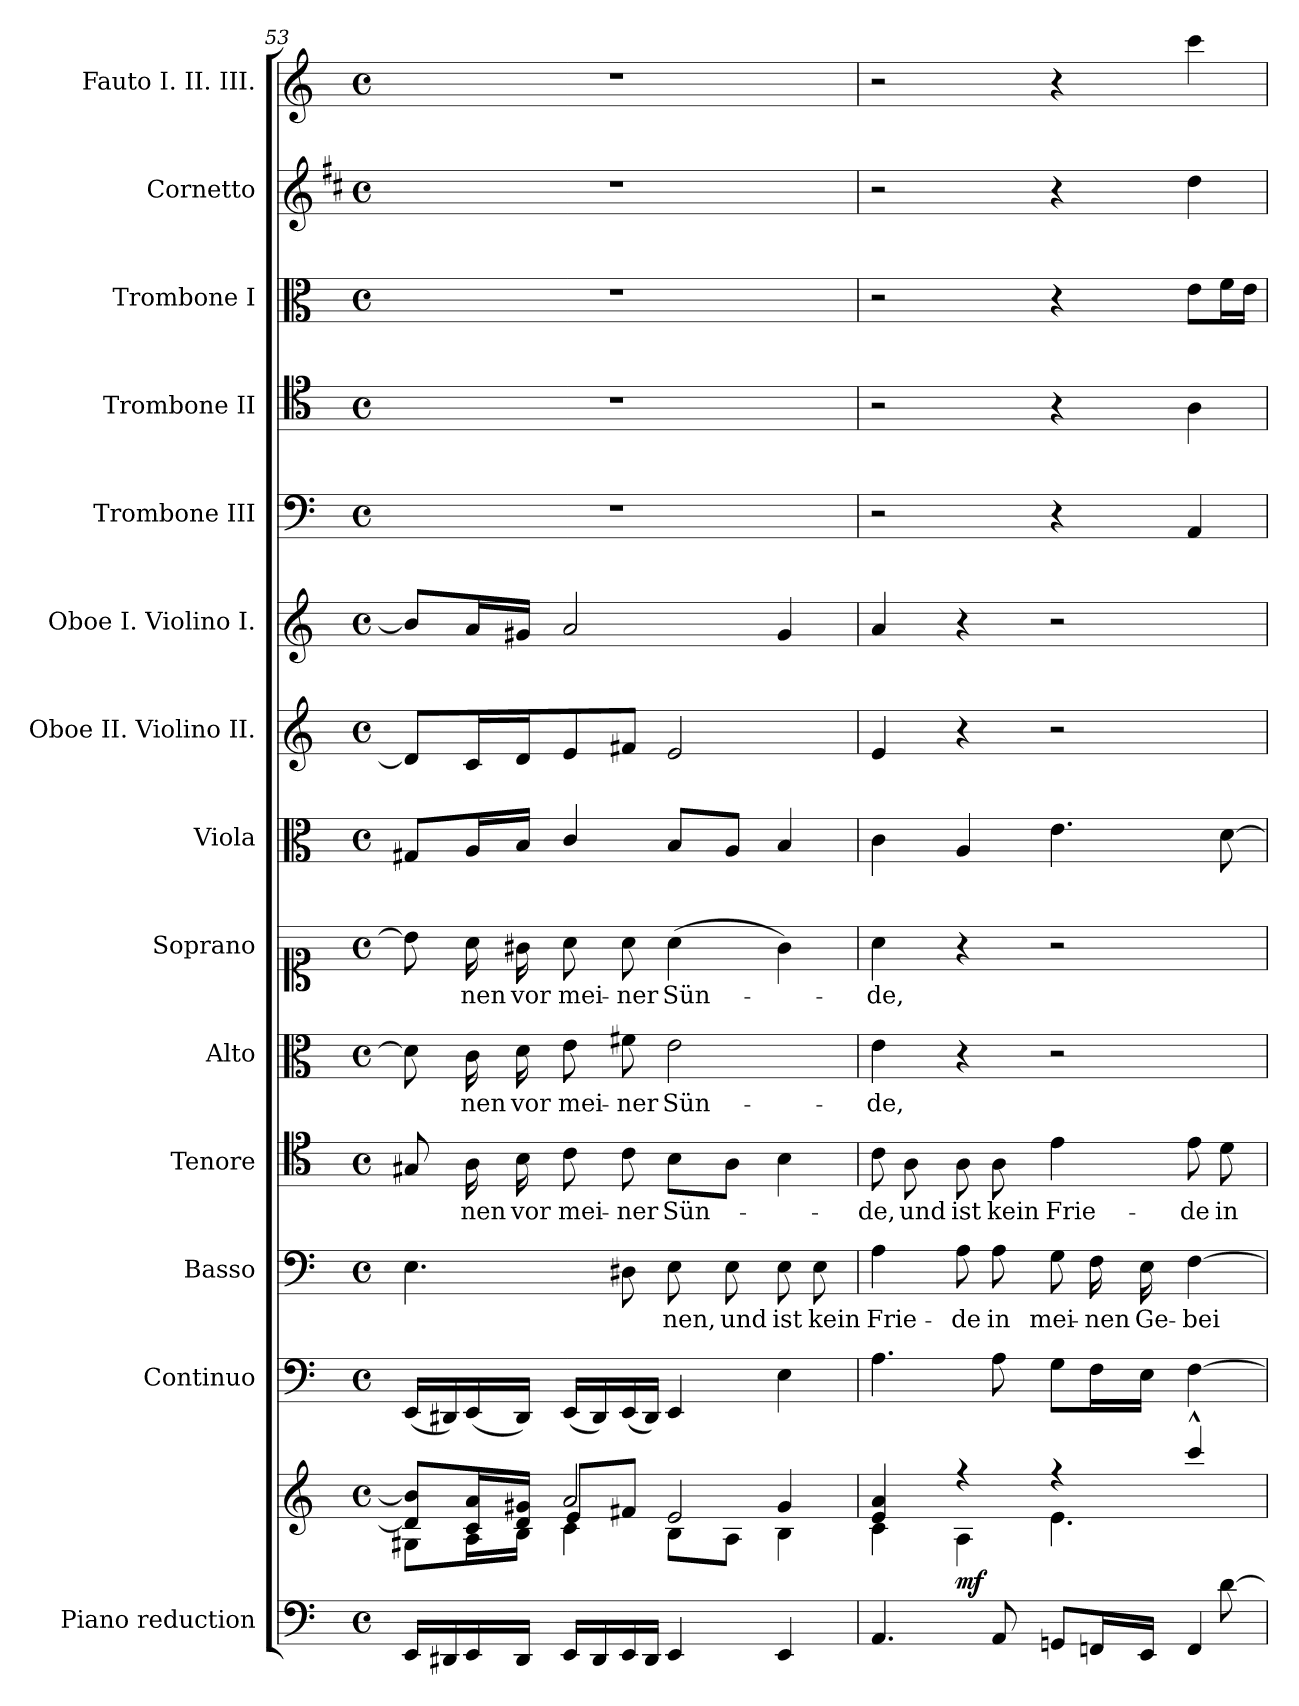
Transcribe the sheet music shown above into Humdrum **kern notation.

**kern	**kern	**dynam	**kern	**kern	**text	**kern	**text	**kern	**text	**kern	**text	**kern	**kern	**kern	**kern	**kern	**kern	**kern	**kern
*part14	*part14	*part14	*part13	*part12	*part12	*part11	*part11	*part10	*part10	*part9	*part9	*part8	*part7	*part6	*part5	*part4	*part3	*part2	*part1
*staff15	*staff14	*staff14/15	*staff13	*staff12	*staff12	*staff11	*staff11	*staff10	*staff10	*staff9	*staff9	*staff8	*staff7	*staff6	*staff5	*staff4	*staff3	*staff2	*staff1
*I"Piano reduction	*	*	*I"Continuo	*I"Basso	*	*I"Tenore	*	*I"Alto	*	*I"Soprano	*	*I"Viola	*I"Oboe II. Violino II.	*I"Oboe I. Violino I.	*I"Trombone III	*I"Trombone II	*I"Trombone I	*I"Cornetto	*I"Fauto I. II. III.
*I'Pno	*	*	*	*	*	*	*	*	*	*	*	*	*	*I'Ob	*I'Trb	*I'Trb	*I'Trb	*	*
*clefF4	*clefG2	*	*clefF4	*clefF4	*	*clefC4	*	*clefC3	*	*clefC1	*	*clefC3	*clefG2	*clefG2	*clefF4	*clefC4	*clefC3	*clefG2	*clefG2
*	*	*	*	*	*	*	*	*	*	*	*	*	*	*	*	*ITrd7c12	*ITrd7c12	*ITrd1c2	*
*k[]	*k[]	*	*k[]	*k[]	*	*k[]	*	*k[]	*	*k[]	*	*k[]	*k[]	*k[]	*k[]	*k[]	*k[]	*k[]	*k[]
*M4/4	*M4/4	*	*M4/4	*M4/4	*	*M4/4	*	*M4/4	*	*M4/4	*	*M4/4	*M4/4	*M4/4	*M4/4	*M4/4	*M4/4	*M4/4	*M4/4
*met(c)	*met(c)	*	*met(c)	*met(c)	*	*met(c)	*	*met(c)	*	*met(c)	*	*met(c)	*met(c)	*met(c)	*met(c)	*met(c)	*met(c)	*met(c)	*met(c)
=53	=53	=53	=53	=53	=53	=53	=53	=53	=53	=53	=53	=53	=53	=53	=53	=53	=53	=53	=53
*	*^	*	*	*	*	*	*	*	*	*	*	*	*	*	*	*	*	*	*
*	*	*^	*	*	*	*	*	*	*	*	*	*	*	*	*	*	*	*	*	*
16EE/LL	8d/] 8b/]L	8G#X\L	4ryy	.	(16EE/LL	4.E\	.	8G#X/	.	8d\]	.	8b\]	.	8G#X/L	8d/L]	8b/L]	1r	1r	1r	1r	1r
16DD#X/	.	.	.	.	16DD#X/)	.	.	.	.	.	.	.	.	.	.	.	.	.	.	.	.
!	!	!	!	!	!	!	!	!	!LO:LY:b	!	!LO:LY:b	!	!LO:LY:b	!	!	!	!	!	!	!	!
16EE/	16c/ 16a/L	16A\L	.	.	(16EE/	.	.	16A\	-nen	16c\	-nen	16a\	-nen	16A/L	16c/L	16a/L	.	.	.	.	.
!	!	!	!	!	!	!	!	!	!LO:LY:b	!	!LO:LY:b	!	!LO:LY:b	!	!	!	!	!	!	!	!
16DD#/JJ	16d/ 16g#X/JJ	16B\JJ	.	.	16DD#/JJ)	.	.	16B\	vor	16d\	vor	16g#X\	vor	16B/JJ	16d/J	16g#X/JJ	.	.	.	.	.
!	!	!	!	!	!	!	!	!	!LO:LY:b	!	!LO:LY:b	!	!LO:LY:b	!	!	!	!	!	!	!	!
16EE/LL	2a/	4c\	8e/L	.	(16EE/LL	.	.	8c\	mei-	8e\	mei-	8a\	mei-	4c/	8e/	2a/	.	.	.	.	.
16DD#/	.	.	.	.	16DD#/)	.	.	.	.	.	.	.	.	.	.	.	.	.	.	.	.
!	!	!	!	!	!	!	!	!	!LO:LY:b	!	!LO:LY:b	!	!LO:LY:b	!	!	!	!	!	!	!	!
16EE/	.	.	8f#X/J	.	(16EE/	8D#X\	.	8c\	ner	8f#X\	ner	8a\	ner	.	8f#X/J	.	.	.	.	.	.
16DD#/JJ	.	.	.	.	16DD#/JJ)	.	.	.	.	.	.	.	.	.	.	.	.	.	.	.	.
!	!	!	!	!	!	!	!LO:LY:b	!	!LO:LY:b	!	!LO:LY:b	!	!LO:LY:b	!	!	!	!	!	!	!	!
4EE/	.	8B\L	2e/	.	4EE/	8E\	-nen,	8B\L	Sün-	2e\	Sün-	(4a\	Sün-	8B/L	2e/	.	.	.	.	.	.
!	!	!	!	!	!	!	!LO:LY:b	!	!	!	!	!	!	!	!	!	!	!	!	!	!
.	.	8A\J	.	.	.	8E\	und	8A\J	.	.	.	.	.	8A/J	.	.	.	.	.	.	.
!	!	!	!	!	!	!	!LO:LY:b	!	!	!	!	!	!	!	!	!	!	!	!	!	!
4EE/	4g#/	4B\	.	.	4E\	8E\	ist	4B\	.	.	.	4g#\)	.	4B/	.	4g#/	.	.	.	.	.
!	!	!	!	!	!	!	!LO:LY:b	!	!	!	!	!	!	!	!	!	!	!	!	!	!
.	.	.	.	.	.	8E\	kein	.	.	.	.	.	.	.	.	.	.	.	.	.	.
*	*	*v	*v	*	*	*	*	*	*	*	*	*	*	*	*	*	*	*	*	*	*
!!LO:PB:g=z
=54	=54	=54	=54	=54	=54	=54	=54	=54	=54	=54	=54	=54	=54	=54	=54	=54	=54	=54	=54	=54
*^	*	*	*	*	*	*	*	*	*	*	*	*	*	*	*	*	*	*	*	*
!	!	!	!	!	!	!	!LO:LY:b	!	!LO:LY:b	!	!LO:LY:b	!	!LO:LY:b	!	!	!	!	!	!	!	!
2..ryy	4.AA/	4e/ 4a/	4c\	.	4.A\	4A\	Frie-	8c\	-de,	4e\	-de,	4a\	-de,	4c\	4e/	4a/	2r	2r	2r	2r	2r
!	!	!	!	!	!	!	!	!	!LO:LY:b	!	!	!	!	!	!	!	!	!	!	!	!
.	.	.	.	.	.	.	.	8A\	und	.	.	.	.	.	.	.	.	.	.	.	.
!	!	!	!	!LO:DY:b	!	!	!LO:LY:b	!	!LO:LY:b	!	!	!	!	!	!	!	!	!	!	!	!
.	.	4r	4A\	mf	.	8A\	de	8A\	ist	4r	.	4r	.	4A/	4r	4r	.	.	.	.	.
!	!	!	!	!	!	!	!LO:LY:b	!	!LO:LY:b	!	!	!	!	!	!	!	!	!	!	!	!
.	8AA/	.	.	.	8A\	8A\	in	8A\	kein	.	.	.	.	.	.	.	.	.	.	.	.
!	!	!	!	!	!	!	!LO:LY:b	!	!LO:LY:b	!	!	!	!	!	!	!	!	!	!	!	!
.	8GGn/L	4r	4.e\	.	8G\L	8G\	mei-	4e\	Frie-	2r	.	2r	.	4.e\	2r	2r	4r	4r	4r	4r	4r
!	!	!	!	!	!	!	!LO:LY:b	!	!	!	!	!	!	!	!	!	!	!	!	!	!
.	16FFn/L	.	.	.	16F\L	16F\	nen	.	.	.	.	.	.	.	.	.	.	.	.	.	.
!	!	!	!	!	!	!	!LO:LY:b	!	!	!	!	!	!	!	!	!	!	!	!	!	!
.	16EE/JJ	.	.	.	16E\JJ	16E\	Ge-	.	.	.	.	.	.	.	.	.	.	.	.	.	.
!	!	!	!	!	!	!	!LO:LY:b	!	!LO:LY:b	!	!	!	!	!	!	!	!	!	!	!	!
.	4FF/	4ccc^^/	.	.	[4F\	[4F\	bei-	8e\	de	.	.	.	.	.	.	.	4AA/	4AA\	8E\L	4cc\	4ccc\
!	!	!	!	!	!	!	!	!	!LO:LY:b	!	!	!	!	!	!	!	!	!	!	!	!
[8d\	.	.	8ryy	.	.	.	.	8d\	in	.	.	.	.	[8d\	.	.	.	.	16F\L	.	.
.	.	.	.	.	.	.	.	.	.	.	.	.	.	.	.	.	.	.	16E\JJ	.	.
*v	*v	*	*	*	*	*	*	*	*	*	*	*	*	*	*	*	*	*	*	*	*
*	*v	*v	*	*	*	*	*	*	*	*	*	*	*	*	*	*	*	*	*	*
=	=	=	=	=	=	=	=	=	=	=	=	=	=	=	=	=	=	=	=
*-	*-	*-	*-	*-	*-	*-	*-	*-	*-	*-	*-	*-	*-	*-	*-	*-	*-	*-	*-
